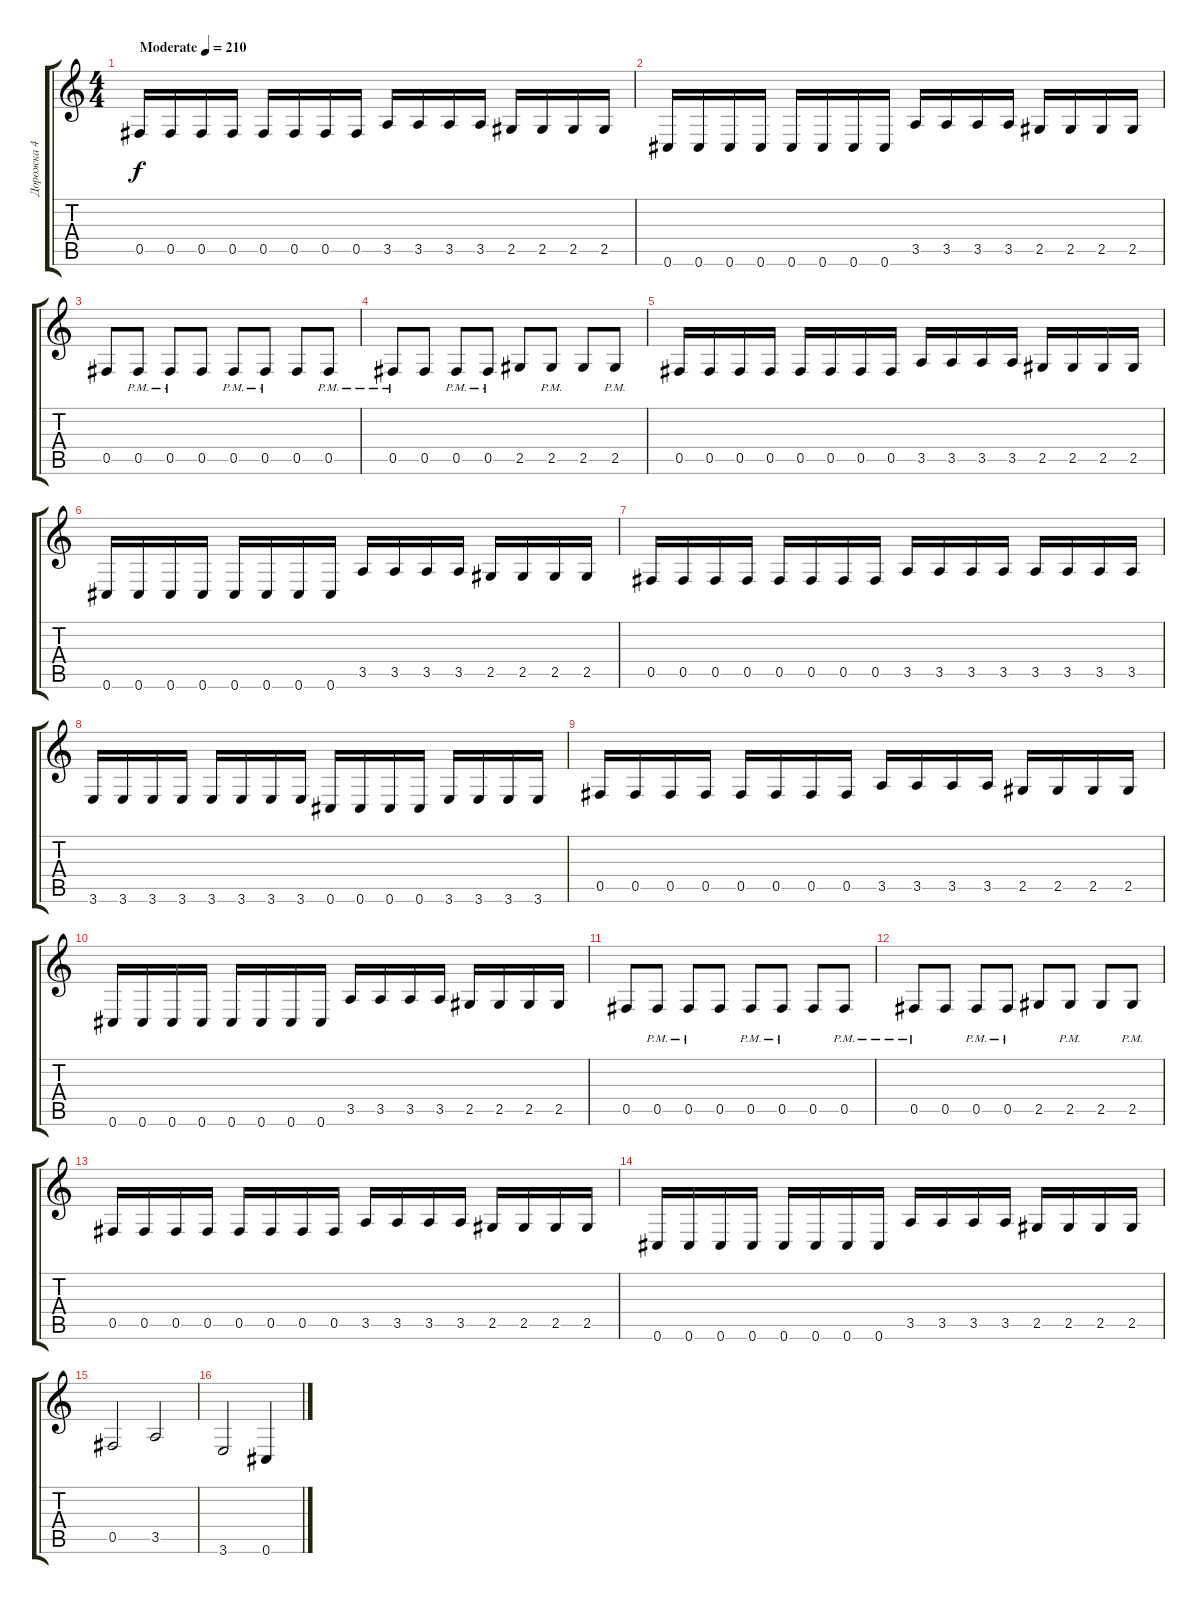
\track ("Дорожка 4" "Дорожка 4") {instrument electricbassfinger}
\staff {score tabs}
\tuning (Db4 Ab3 E3 B2 Gb2 Db2) {hide}
\ts (4 4)
\tempo (210 "Moderate")
\clef g2
\ks c
0.5.16{dy f instrument electricbassfinger} 0.5.16 0.5.16 0.5.16 0.5.16 0.5.16 0.5.16 0.5.16 3.5.16 3.5.16 3.5.16 3.5.16 2.5.16 2.5.16 2.5.16 2.5.16 |
0.6.16 0.6.16 0.6.16 0.6.16 0.6.16 0.6.16 0.6.16 0.6.16 3.5.16 3.5.16 3.5.16 3.5.16 2.5.16 2.5.16 2.5.16 2.5.16 |
0.5.8 0.5{pm}.8 0.5{pm}.8 0.5.8 0.5{pm}.8 0.5{pm}.8 0.5.8 0.5{pm}.8 |
0.5{pm}.8 0.5.8 0.5{pm}.8 0.5{pm}.8 2.5.8 2.5{pm}.8 2.5.8 2.5{pm}.8 |
0.5.16 0.5.16 0.5.16 0.5.16 0.5.16 0.5.16 0.5.16 0.5.16 3.5.16 3.5.16 3.5.16 3.5.16 2.5.16 2.5.16 2.5.16 2.5.16 |
0.6.16 0.6.16 0.6.16 0.6.16 0.6.16 0.6.16 0.6.16 0.6.16 3.5.16 3.5.16 3.5.16 3.5.16 2.5.16 2.5.16 2.5.16 2.5.16 |
0.5.16 0.5.16 0.5.16 0.5.16 0.5.16 0.5.16 0.5.16 0.5.16 3.5.16 3.5.16 3.5.16 3.5.16 3.5.16 3.5.16 3.5.16 3.5.16 |
3.6.16 3.6.16 3.6.16 3.6.16 3.6.16 3.6.16 3.6.16 3.6.16 0.6.16 0.6.16 0.6.16 0.6.16 3.6.16 3.6.16 3.6.16 3.6.16 |
0.5.16 0.5.16 0.5.16 0.5.16 0.5.16 0.5.16 0.5.16 0.5.16 3.5.16 3.5.16 3.5.16 3.5.16 2.5.16 2.5.16 2.5.16 2.5.16 |
0.6.16 0.6.16 0.6.16 0.6.16 0.6.16 0.6.16 0.6.16 0.6.16 3.5.16 3.5.16 3.5.16 3.5.16 2.5.16 2.5.16 2.5.16 2.5.16 |
0.5.8 0.5{pm}.8 0.5{pm}.8 0.5.8 0.5{pm}.8 0.5{pm}.8 0.5.8 0.5{pm}.8 |
0.5{pm}.8 0.5.8 0.5{pm}.8 0.5{pm}.8 2.5.8 2.5{pm}.8 2.5.8 2.5{pm}.8 |
0.5.16 0.5.16 0.5.16 0.5.16 0.5.16 0.5.16 0.5.16 0.5.16 3.5.16 3.5.16 3.5.16 3.5.16 2.5.16 2.5.16 2.5.16 2.5.16 |
0.6.16 0.6.16 0.6.16 0.6.16 0.6.16 0.6.16 0.6.16 0.6.16 3.5.16 3.5.16 3.5.16 3.5.16 2.5.16 2.5.16 2.5.16 2.5.16 |
0.5.2 3.5.2 |
3.6.2 0.6.4
